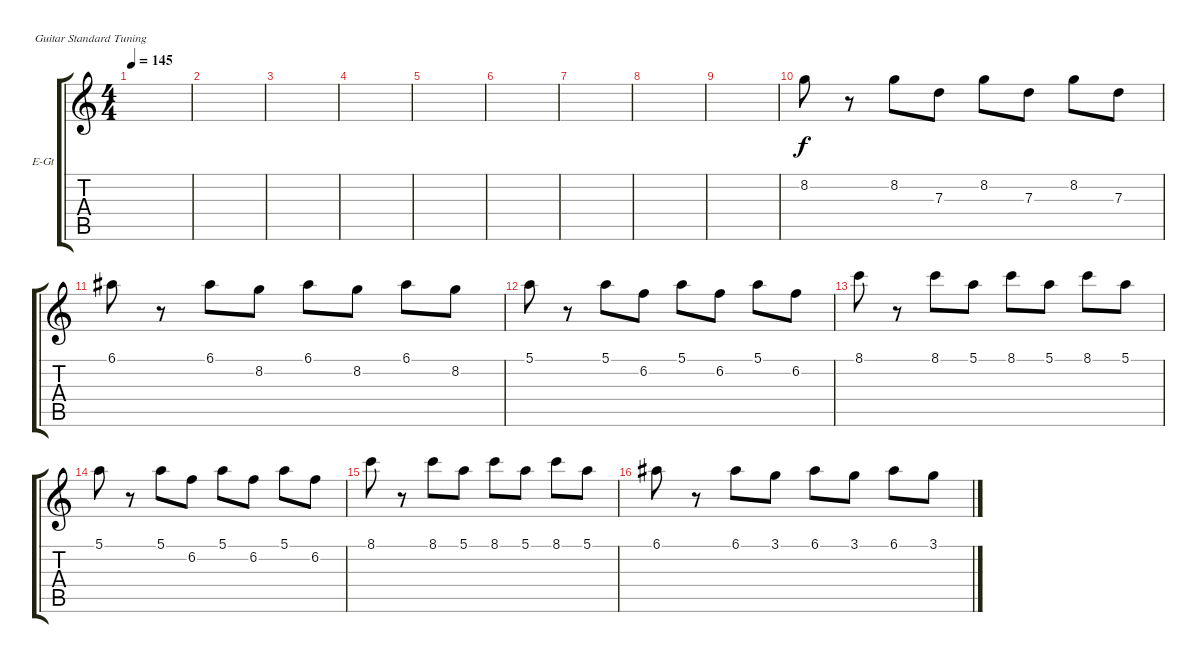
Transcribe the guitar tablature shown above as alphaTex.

\bracketExtendMode groupsimilarinstruments
\firstSystemTrackNameOrientation horizontal
\otherSystemsTrackNameOrientation horizontal
\track ("Electric Guitar Solo Effect" "E-Gt") {solo instrument overdrivenguitar}
\staff {score tabs}
\tuning (E4 B3 G3 D3 A2 E2)
\ts (4 4)
\tempo 145
\clef g2
\ks c
|
|
|
|
|
|
|
|
|
8.2.8 r.8 8.2.8 7.3.8 8.2.8 7.3.8 8.2.8 7.3.8 |
6.1.8 r.8 6.1.8 8.2.8 6.1.8 8.2.8 6.1.8 8.2.8 |
5.1.8 r.8 5.1.8 6.2.8 5.1.8 6.2.8 5.1.8 6.2.8 |
8.1.8 r.8 8.1.8 5.1.8 8.1.8 5.1.8 8.1.8 5.1.8 |
5.1.8 r.8 5.1.8 6.2.8 5.1.8 6.2.8 5.1.8 6.2.8 |
8.1.8 r.8 8.1.8 5.1.8 8.1.8 5.1.8 8.1.8 5.1.8 |
6.1.8 r.8 6.1.8 3.1.8 6.1.8 3.1.8 6.1.8 3.1.8
